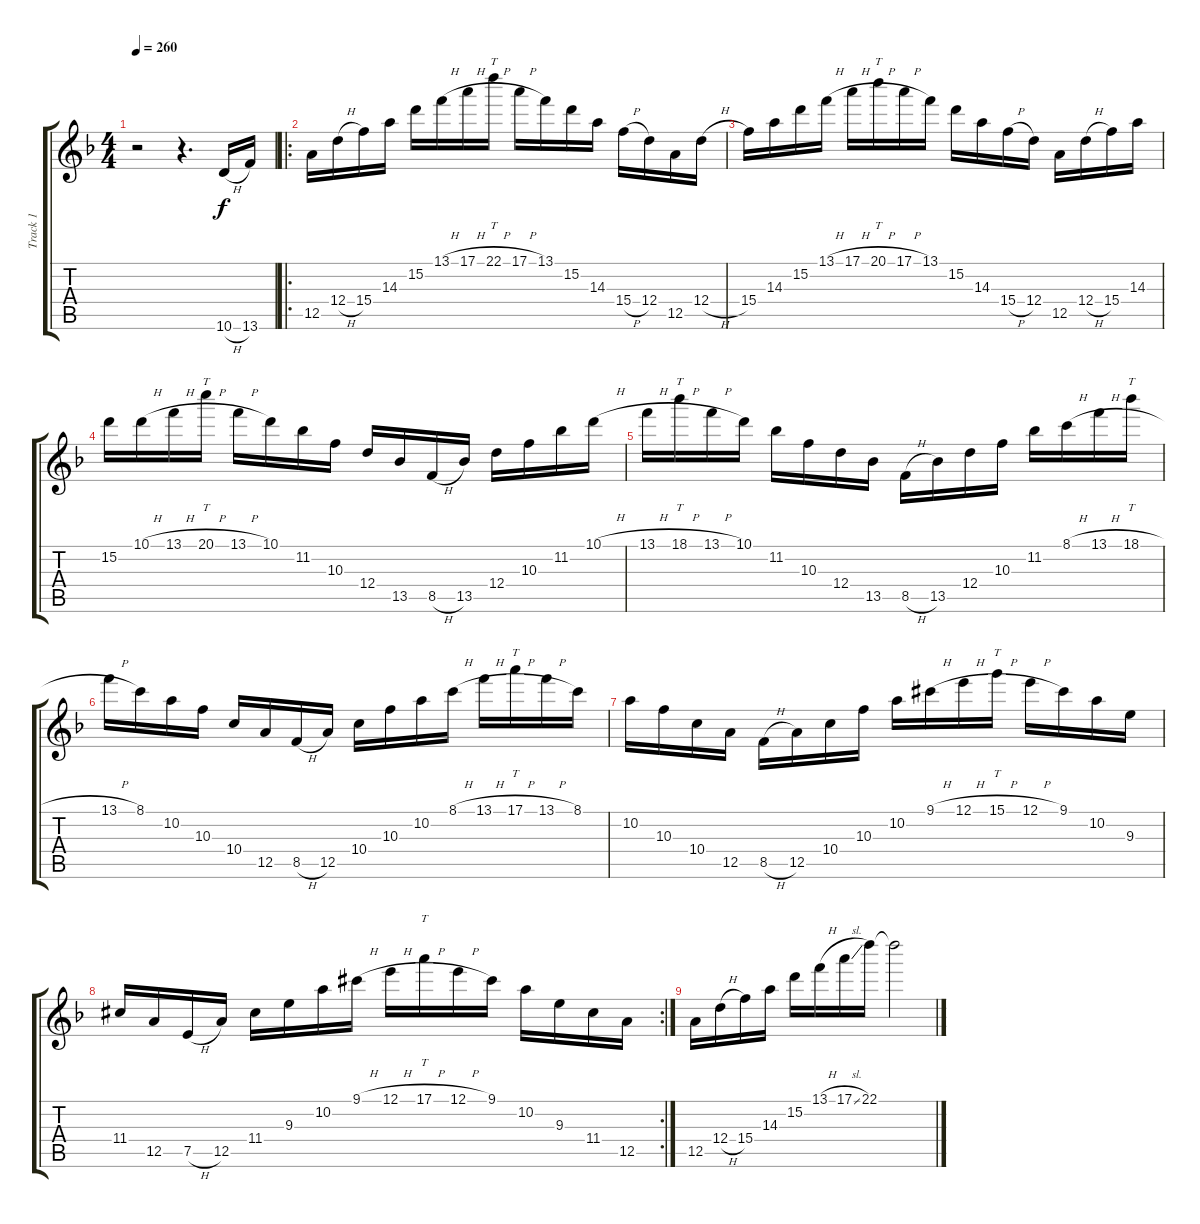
\track ("Track 1" "Track 1") {instrument distortionguitar}
\staff {score tabs}
\tuning (E4 B3 G3 D3 A2 E2) {hide}
\ts (4 4)
\tempo 260
\clef g2
\ks f
r.2{dy f instrument distortionguitar} r.4{d} 10.6{h}.16 13.6.16 |
\ro
12.5.16 12.4{h}.16 15.4.16 14.3.16 15.2.16 13.1{h}.16 17.1{h}.16 22.1{h}.16{tt} 17.1{h}.16 13.1.16 15.2.16 14.3.16 15.4{h}.16 12.4.16 12.5.16 12.4{h}.16 |
15.4.16 14.3.16 15.2.16 13.1{h}.16 17.1{h}.16 20.1{h}.16{tt} 17.1{h}.16 13.1.16 15.2.16 14.3.16 15.4{h}.16 12.4.16 12.5.16 12.4{h}.16 15.4.16 14.3.16 |
15.2.16 10.1{h}.16 13.1{h}.16 20.1{h}.16{tt} 13.1{h}.16 10.1.16 11.2.16 10.3.16 12.4.16 13.5.16 8.5{h}.16 13.5.16 12.4.16 10.3.16 11.2.16 10.1{h}.16 |
13.1{h}.16 18.1{h}.16{tt} 13.1{h}.16 10.1.16 11.2.16 10.3.16 12.4.16 13.5.16 8.5{h}.16 13.5.16 12.4.16 10.3.16 11.2.16 8.1{h}.16 13.1{h}.16 18.1{h}.16{tt} |
13.1{h}.16 8.1.16 10.2.16 10.3.16 10.4.16 12.5.16 8.5{h}.16 12.5.16 10.4.16 10.3.16 10.2.16 8.1{h}.16 13.1{h}.16 17.1{h}.16{tt} 13.1{h}.16 8.1.16 |
10.2.16 10.3.16 10.4.16 12.5.16 8.5{h}.16 12.5.16 10.4.16 10.3.16 10.2.16 9.1{h acc #}.16 12.1{h}.16 15.1{h}.16{tt} 12.1{h}.16 9.1{acc #}.16 10.2.16 9.3.16 |
\rc 2
11.4{acc #}.16 12.5.16 7.5{h}.16 12.5.16 11.4{acc #}.16 9.3.16 10.2.16 9.1{h acc #}.16 12.1{h}.16 17.1{h}.16{tt} 12.1{h}.16 9.1{acc #}.16 10.2.16 9.3.16 11.4{acc #}.16 12.5.16 |
12.5.16 12.4{h}.16 15.4.16 14.3.16 15.2.16 13.1{h}.16 17.1{sl}.16 22.1.16 22.1{t}.2
